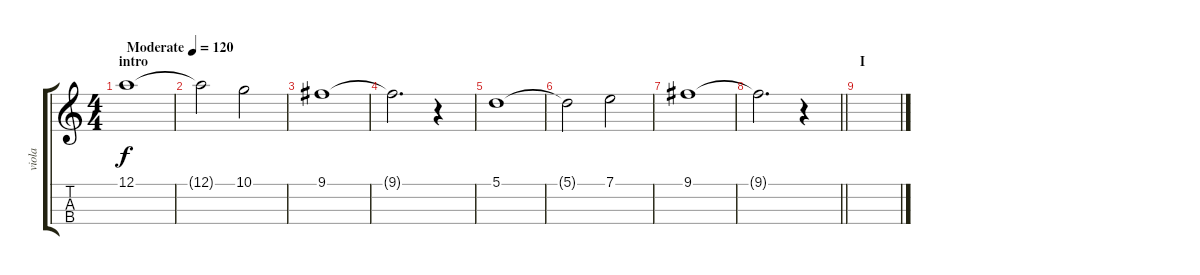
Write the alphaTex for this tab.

\track ("viola" "viola") {instrument viola}
\staff {score tabs}
\tuning (A4 D4 G3 C3) {hide}
\ts (4 4)
\section ("" "intro")
\tempo (120 "Moderate")
\clef g2
\ks c
12.1.1{dy f instrument viola} |
12.1{t}.2 10.1.2 |
9.1.1 |
9.1{t}.2{d} r.4 |
5.1.1 |
5.1{t}.2 7.1.2 |
9.1.1 |
\barLineRight lightlight
9.1{t}.2{d} r.4 |
\section ("" "I")
